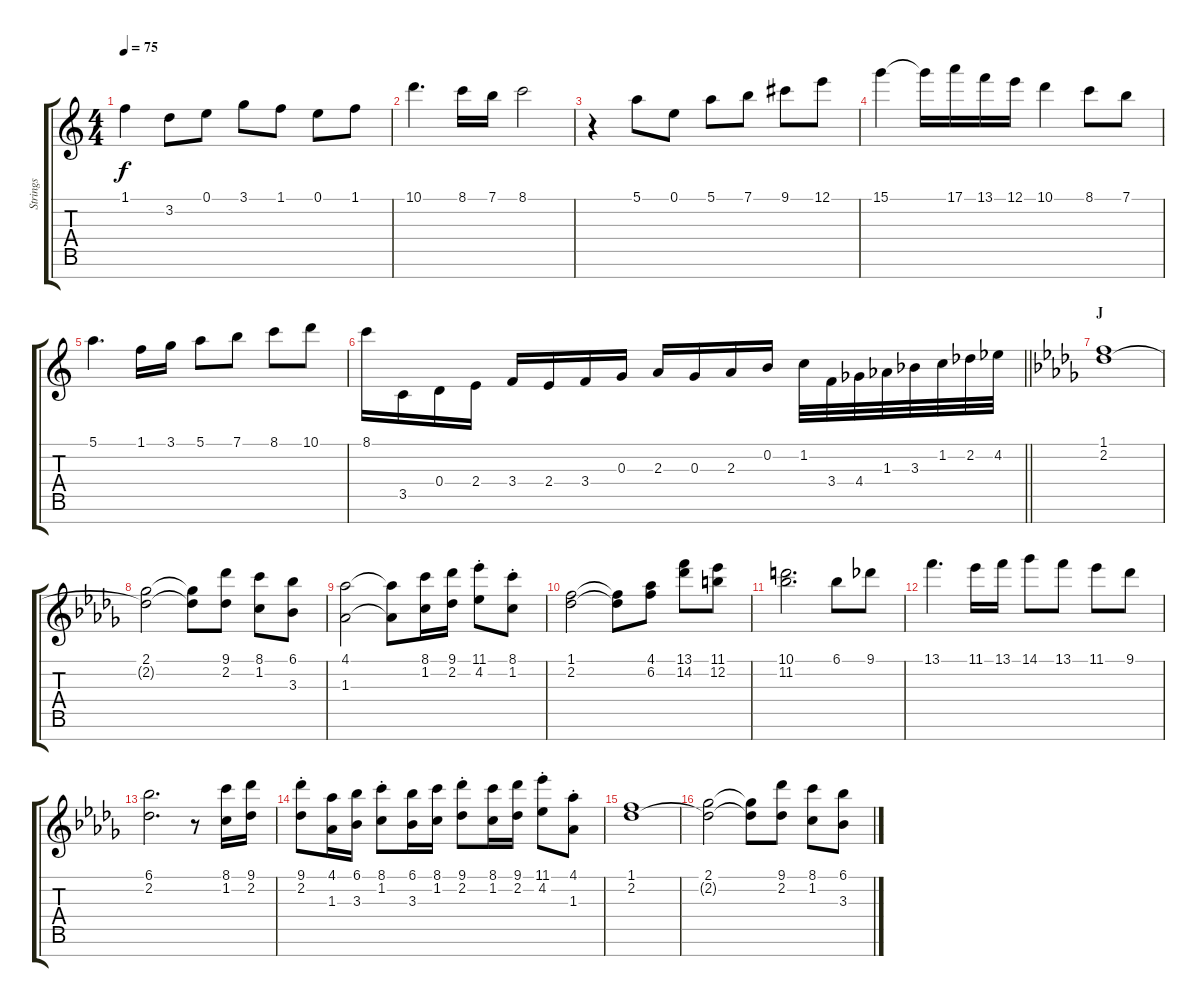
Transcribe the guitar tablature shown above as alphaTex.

\track ("Strings" "Strings") {instrument stringensemble1}
\staff {score tabs}
\tuning (E5 B4 G4 D4 A3 E3 B2) {hide}
\ts (4 4)
\tempo 75
\clef g2
\ks c
1.1{t}.4{dy f} 3.2.8 0.1.8 3.1.8 1.1.8 0.1.8 1.1.8 |
10.1.4{d} 8.1.16 7.1.16 8.1.2 |
r.4 5.1.8 0.1.8 5.1.8 7.1.8 9.1.8 12.1.8 |
15.1.4 15.1{t}.16 17.1.16 13.1.16 12.1.16 10.1.4 8.1.8 7.1.8 |
5.1.4{d} 1.1.16 3.1.16 5.1.8 7.1.8 8.1.8 10.1.8 |
\barLineRight lightlight
8.1.16 3.5.16 0.4.16 2.4.16 3.4.16 2.4.16 3.4.16 0.3.16 2.3.16 0.3.16 2.3.16 0.2.16 1.2.32 3.4.32 4.4{acc b}.32 1.3{acc b}.32 3.3{acc b}.32 1.2.32 2.2{acc b}.32 4.2{acc b}.32 |
\section ("" "J")
\ks db
(1.1 2.2).1 |
(2.1 2.2{t}).2 (2.1{t} 2.2{t}).8 (9.1 2.2).8 (8.1 1.2).8 (6.1 3.3).8 |
(4.1 1.3).2 (4.1{t} 1.3{t}).8 (8.1 1.2).16 (9.1 2.2).16 (11.1{st} 4.2{st}).8 (8.1{st} 1.2{st}).8 |
(1.1 2.2).2 (1.1{t} 2.2{t}).8 (4.1 6.2).8 (13.1 14.2).8 (11.1 12.2).8 |
(10.1 11.2).2{d} 6.1.8 9.1.8 |
13.1.4{d} 11.1.16 13.1.16 14.1.8 13.1.8 11.1.8 9.1.8 |
(6.1 2.2).2{d} r.8 (8.1 1.2).16 (9.1 2.2).16 |
(9.1{st} 2.2{st}).8 (4.1 1.3).16 (6.1 3.3).16 (8.1{st} 1.2{st}).8 (6.1 3.3).16 (8.1 1.2).16 (9.1{st} 2.2{st}).8 (8.1 1.2).16 (9.1 2.2).16 (11.1{st} 4.2{st}).8 (4.1{st} 1.3{st}).8 |
(1.1 2.2).1 |
(2.1 2.2{t}).2 (2.1{t} 2.2{t}).8 (9.1 2.2).8 (8.1 1.2).8 (6.1 3.3).8
